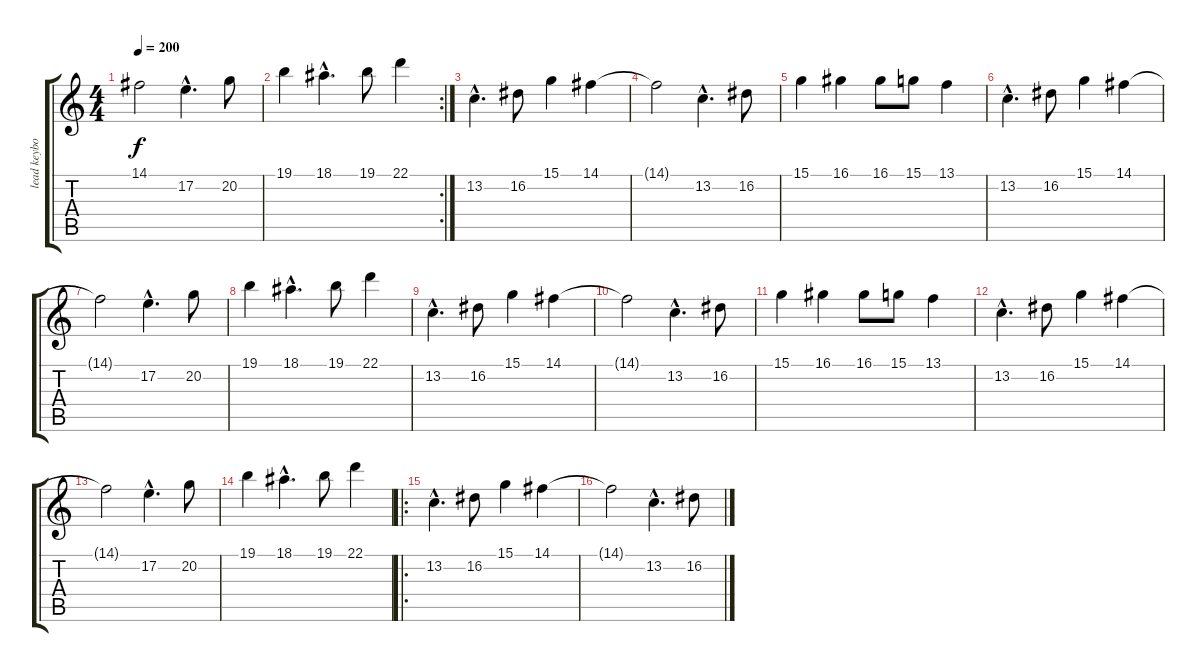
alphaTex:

\track ("lead keyboard" "lead keybo") {instrument acousticgrandpiano}
\staff {score tabs}
\tuning (E4 B3 G3 D3 A2 E2) {hide}
\ts (4 4)
\tempo 200
\clef g2
\ks c
14.1{t}.2{dy f} 17.2{hac}.4{d} 20.2.8 |
\rc 2
19.1.4 18.1{hac}.4{d} 19.1.8 22.1.4 |
13.2{hac}.4{d} 16.2.8 15.1.4 14.1.4 |
14.1{t}.2 13.2{hac}.4{d} 16.2.8 |
15.1.4 16.1.4 16.1.8 15.1.8 13.1.4 |
13.2{hac}.4{d} 16.2.8 15.1.4 14.1.4 |
14.1{t}.2 17.2{hac}.4{d} 20.2.8 |
19.1.4 18.1{hac}.4{d} 19.1.8 22.1.4 |
13.2{hac}.4{d} 16.2.8 15.1.4 14.1.4 |
14.1{t}.2 13.2{hac}.4{d} 16.2.8 |
15.1.4 16.1.4 16.1.8 15.1.8 13.1.4 |
13.2{hac}.4{d} 16.2.8 15.1.4 14.1.4 |
14.1{t}.2 17.2{hac}.4{d} 20.2.8 |
19.1.4 18.1{hac}.4{d} 19.1.8 22.1.4 |
\ro
13.2{hac}.4{d} 16.2.8 15.1.4 14.1.4 |
14.1{t}.2 13.2{hac}.4{d} 16.2.8
